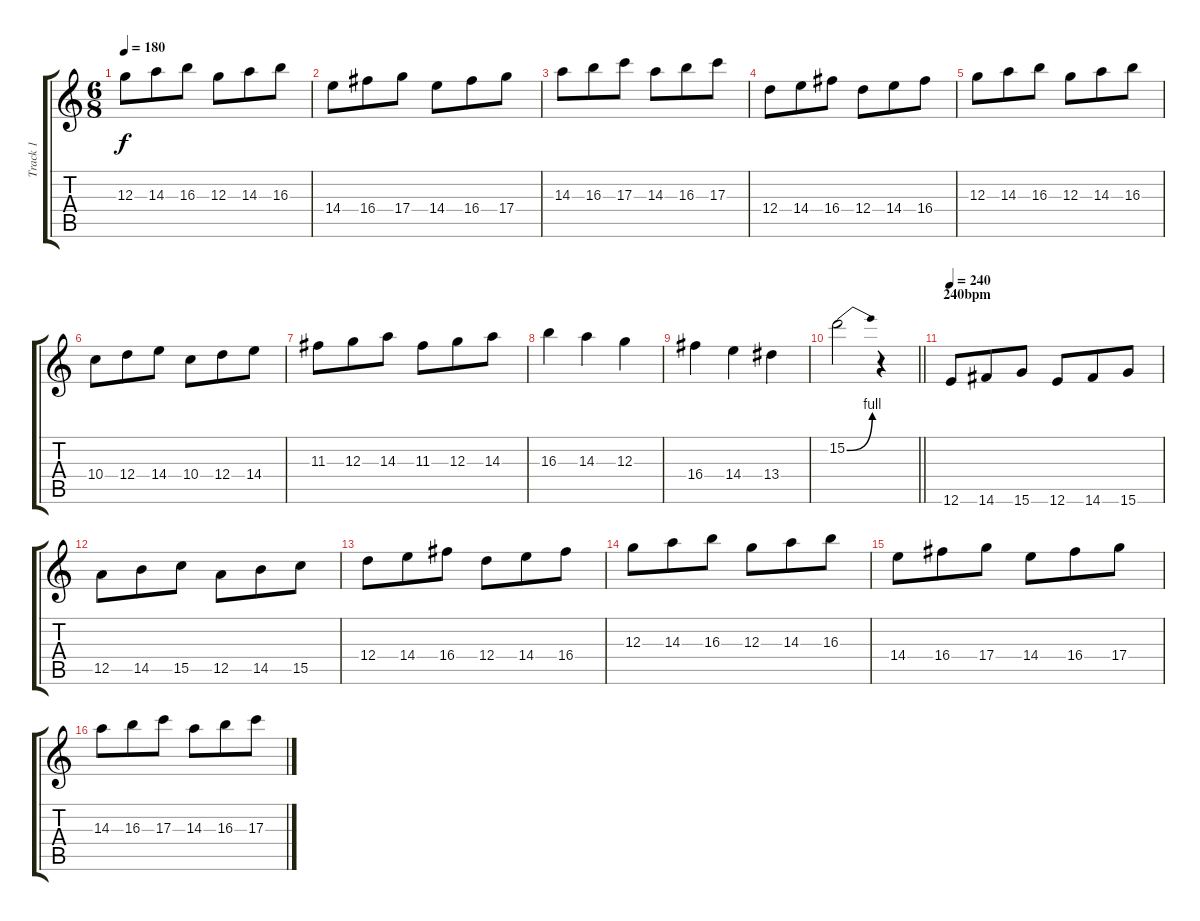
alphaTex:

\track ("Track 1" "Track 1") {instrument distortionguitar}
\staff {score tabs}
\tuning (E4 B3 G3 D3 A2 E2) {hide}
\ts (6 8)
\tempo 180
\clef g2
\ks c
12.3.8{dy f} 14.3.8 16.3.8 12.3.8 14.3.8 16.3.8 |
14.4.8 16.4.8 17.4.8 14.4.8 16.4.8 17.4.8 |
14.3.8 16.3.8 17.3.8 14.3.8 16.3.8 17.3.8 |
12.4.8 14.4.8 16.4.8 12.4.8 14.4.8 16.4.8 |
12.3.8 14.3.8 16.3.8 12.3.8 14.3.8 16.3.8 |
10.4.8 12.4.8 14.4.8 10.4.8 12.4.8 14.4.8 |
11.3.8 12.3.8 14.3.8 11.3.8 12.3.8 14.3.8 |
16.3.4 14.3.4 12.3.4 |
16.4.4 14.4.4 13.4.4 |
\barLineRight lightlight
15.2{be (bend 0 0 60 4)}.2 r.4 |
\section ("" "240bpm")
\tempo 240
12.6.8 14.6.8 15.6.8 12.6.8 14.6.8 15.6.8 |
12.5.8 14.5.8 15.5.8 12.5.8 14.5.8 15.5.8 |
12.4.8 14.4.8 16.4.8 12.4.8 14.4.8 16.4.8 |
12.3.8 14.3.8 16.3.8 12.3.8 14.3.8 16.3.8 |
14.4.8 16.4.8 17.4.8 14.4.8 16.4.8 17.4.8 |
14.3.8 16.3.8 17.3.8 14.3.8 16.3.8 17.3.8
